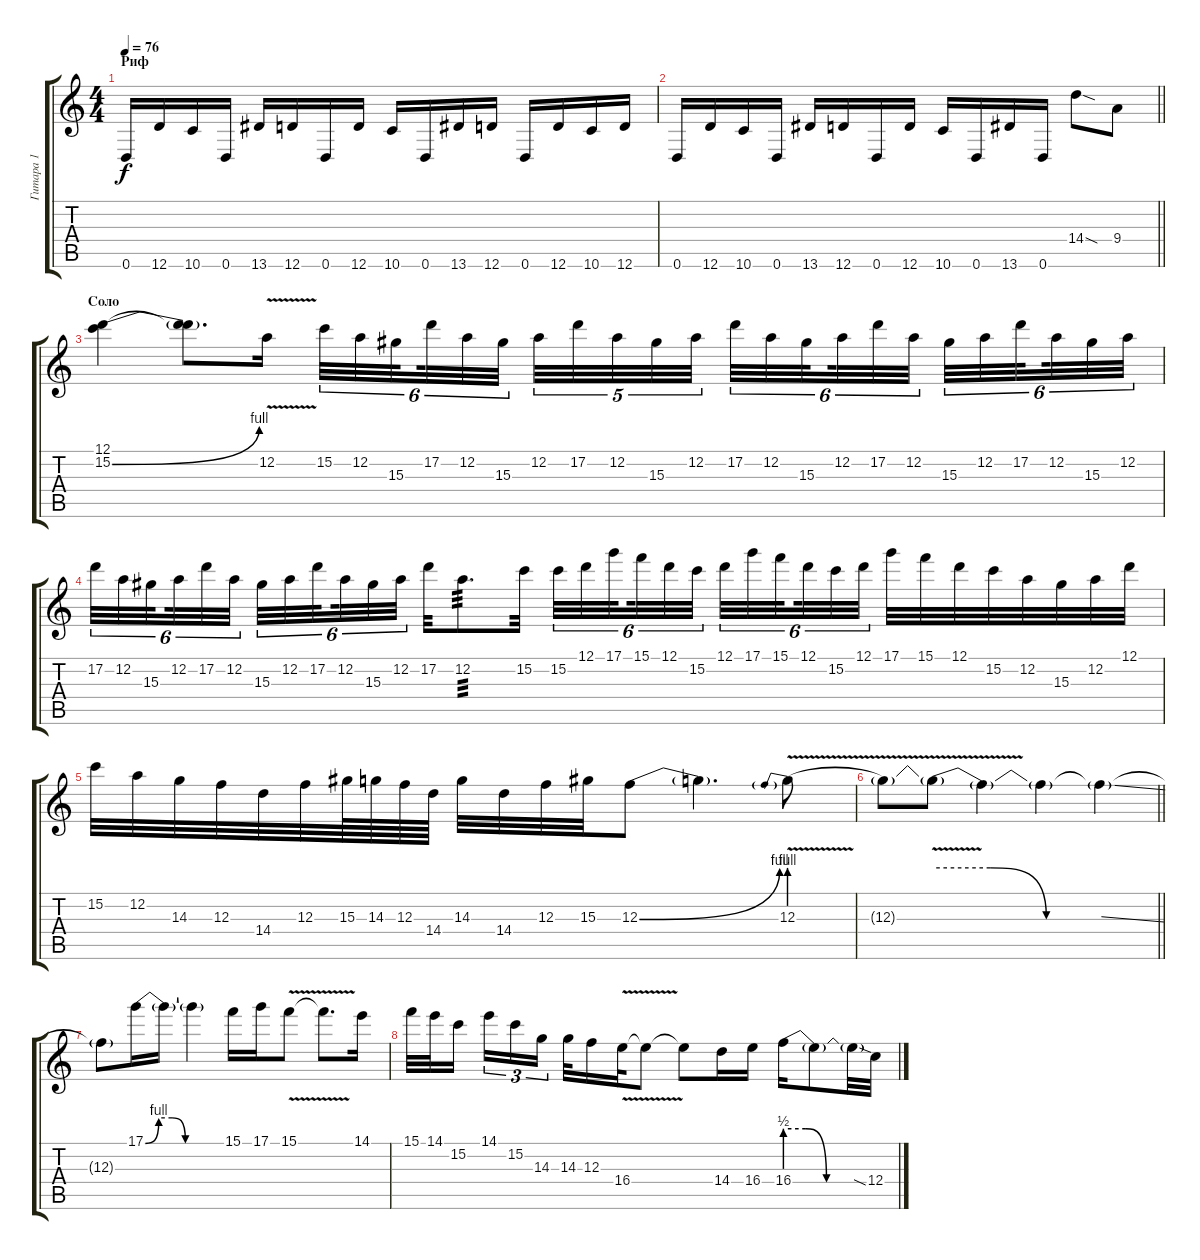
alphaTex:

\track ("Гитара 1" "Гитара 1") {instrument distortionguitar}
\staff {score tabs}
\tuning (D4 A3 F3 C3 G2 D2) {hide}
\ts (4 4)
\section ("" "Риф")
\tempo 76
\clef g2
\ks c
0.6.16{dy f} 12.6.16 10.6.16 0.6.16 13.6.16 12.6.16 0.6.16 12.6.16 10.6.16 0.6.16 13.6.16 12.6.16 0.6.16 12.6.16 10.6.16 12.6.16 |
\barLineRight lightlight
0.6.16 12.6.16 10.6.16 0.6.16 13.6.16 12.6.16 0.6.16 12.6.16 10.6.16 0.6.16 13.6.16 0.6.16 14.4{sod}.8 9.4.8 |
\section ("" "Соло")
(12.1 15.2{be (bend 0 0 60 4)}).4 (12.1{t} 15.2{t}).8{d} 12.2{v}.16 15.2.32{tu (6 4)} 12.2.32{tu (6 4)} 15.3.32{tu (6 4) beam splitsecondary} 17.2.32{tu (6 4)} 12.2.32{tu (6 4)} 15.3.32{tu (6 4) beam splitsecondary} 12.2.32{tu (5 4)} 17.2.32{tu (5 4)} 12.2.32{tu (5 4)} 15.3.32{tu (5 4)} 12.2.32{tu (5 4)} 17.2.32{tu (6 4)} 12.2.32{tu (6 4)} 15.3.32{tu (6 4) beam splitsecondary} 12.2.32{tu (6 4)} 17.2.32{tu (6 4)} 12.2.32{tu (6 4) beam splitsecondary} 15.3.32{tu (6 4)} 12.2.32{tu (6 4)} 17.2.32{tu (6 4) beam splitsecondary} 12.2.32{tu (6 4)} 15.3.32{tu (6 4)} 12.2.32{tu (6 4)} |
17.2.32{tu (6 4)} 12.2.32{tu (6 4)} 15.3.32{tu (6 4) beam splitsecondary} 12.2.32{tu (6 4)} 17.2.32{tu (6 4)} 12.2.32{tu (6 4) beam splitsecondary} 15.3.32{tu (6 4)} 12.2.32{tu (6 4)} 17.2.32{tu (6 4) beam splitsecondary} 12.2.32{tu (6 4)} 15.3.32{tu (6 4)} 12.2.32{tu (6 4)} 17.2.32 12.2.8{d tp 3} 15.2.32 15.2.32{tu (6 4)} 12.1.32{tu (6 4)} 17.1.32{tu (6 4) beam splitsecondary} 15.1.32{tu (6 4)} 12.1.32{tu (6 4)} 15.2.32{tu (6 4) beam splitsecondary} 12.1.32{tu (6 4)} 17.1.32{tu (6 4)} 15.1.32{tu (6 4) beam splitsecondary} 12.1.32{tu (6 4)} 15.2.32{tu (6 4)} 12.1.32{tu (6 4)} 17.1.32 15.1.32 12.1.32 15.2.32 12.2.32 15.3.32 12.2.32 12.1.32 |
15.2.32 12.2.32 14.3.32 12.3.32 14.4.32 12.3.32 15.3.64 14.3.64 12.3.64 14.4.64 14.3.32 14.4.32 12.3.32 15.3.32 12.3{be (bend 0 0 60 4)}.8 12.3{t}.4{d} 12.3{be (prebend 0 4 60 4) v}.8 |
\barLineRight lightlight
12.3{t}.8 12.3{be (custom 0 4 15 4 30 0 60 0) v t}.8 12.3{t}.4 12.3{t}.4 12.3{ss t}.4 |
12.3{t}.8 17.1{be (custom 0 0 10 4 20 4 30 0 60 0)}.16 17.1{t}.16 17.1{t}.4 15.1.16 17.1.16 15.1{v}.8 15.1{t}.8{d} 14.1.16 |
15.1.32 14.1.32 15.2.16{beam splitsecondary} 14.1.16{tu (3 2)} 15.2.16{tu (3 2)} 14.3.16{tu (3 2)} 14.3.32 12.3.16 16.4{v}.32 16.4{t}.8 16.4{t}.8 14.4.16 16.4.16 16.4{be (custom 0 2 15 2 30 0 60 0)}.16 16.4{t}.8 16.4{sod t}.32 12.4.32
